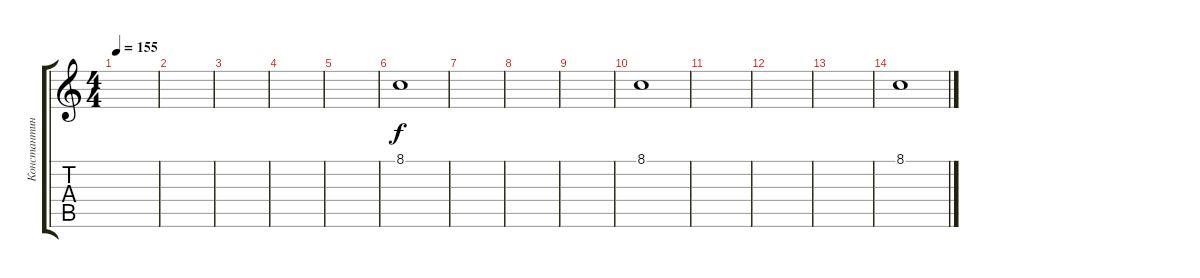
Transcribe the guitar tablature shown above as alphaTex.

\track ("Константин Бекрев" "Константин") {instrument tubularbells}
\staff {score tabs}
\tuning (E4 B3 G3 D3 A2 E2) {hide}
\ts (4 4)
\tempo 155
\clef g2
\ks c
|
|
|
|
|
8.1.1 |
|
|
|
8.1.1 |
|
|
|
8.1.1
